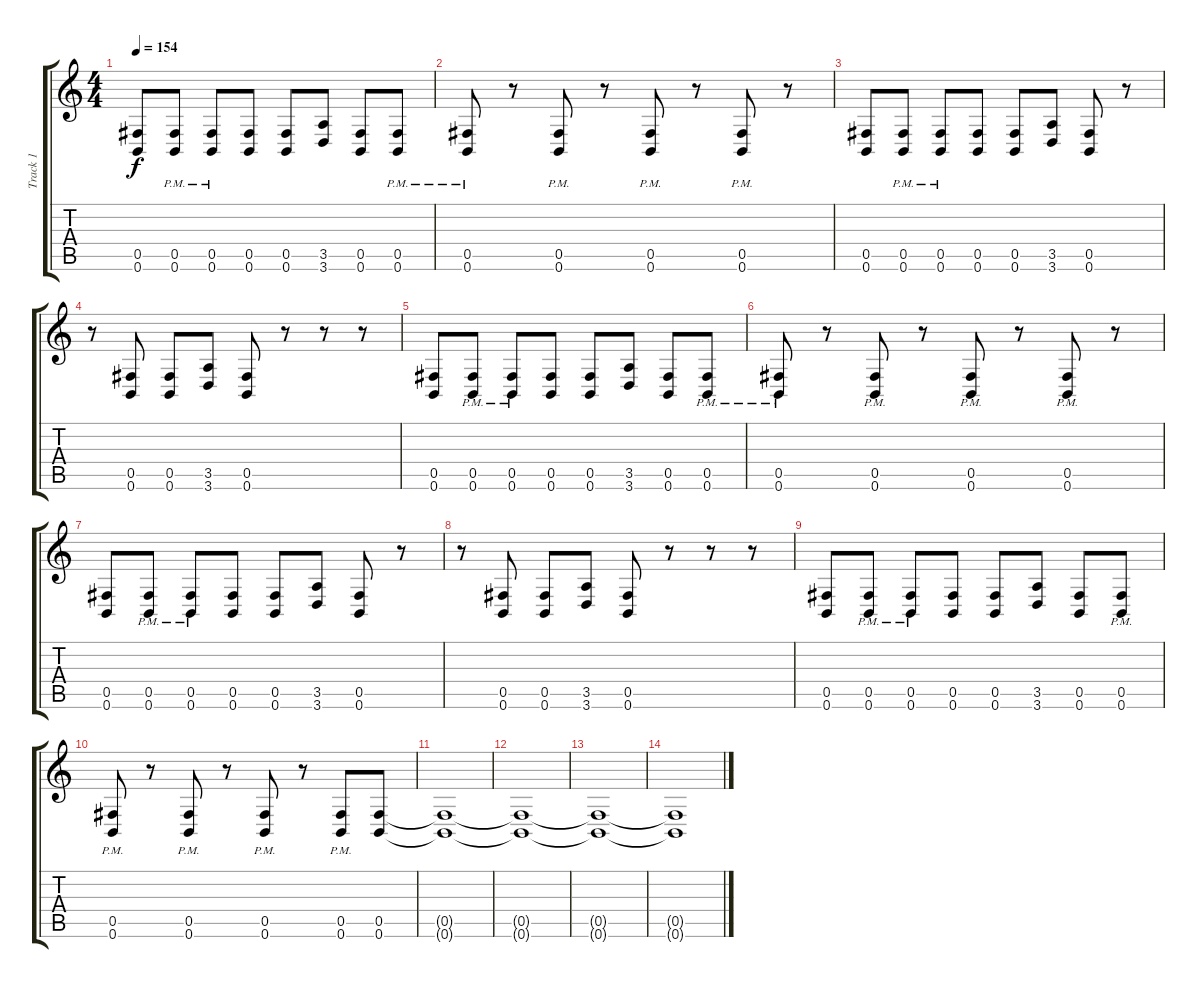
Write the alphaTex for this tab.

\track ("Track 1" "Track 1") {instrument distortionguitar}
\staff {score tabs}
\tuning (Db4 Ab3 E3 B2 Gb2 B1) {hide}
\ts (4 4)
\tempo 154
\clef g2
\ks c
(0.5 0.6).8{dy f} (0.5{pm} 0.6{pm}).8 (0.5{pm} 0.6{pm}).8 (0.5 0.6).8 (0.5 0.6).8 (3.5 3.6).8 (0.5 0.6).8 (0.5{pm} 0.6{pm}).8 |
(0.5{pm} 0.6{pm}).8 r.8 (0.5{pm} 0.6{pm}).8 r.8 (0.5{pm} 0.6{pm}).8 r.8 (0.5{pm} 0.6{pm}).8 r.8 |
(0.5 0.6).8 (0.5{pm} 0.6{pm}).8 (0.5{pm} 0.6{pm}).8 (0.5 0.6).8 (0.5 0.6).8 (3.5 3.6).8 (0.5 0.6).8 r.8 |
r.8 (0.5 0.6).8 (0.5 0.6).8 (3.5 3.6).8 (0.5 0.6).8 r.8 r.8 r.8 |
(0.5 0.6).8 (0.5{pm} 0.6{pm}).8 (0.5{pm} 0.6{pm}).8 (0.5 0.6).8 (0.5 0.6).8 (3.5 3.6).8 (0.5 0.6).8 (0.5{pm} 0.6{pm}).8 |
(0.5{pm} 0.6{pm}).8 r.8 (0.5{pm} 0.6{pm}).8 r.8 (0.5{pm} 0.6{pm}).8 r.8 (0.5{pm} 0.6{pm}).8 r.8 |
(0.5 0.6).8 (0.5{pm} 0.6{pm}).8 (0.5{pm} 0.6{pm}).8 (0.5 0.6).8 (0.5 0.6).8 (3.5 3.6).8 (0.5 0.6).8 r.8 |
r.8 (0.5 0.6).8 (0.5 0.6).8 (3.5 3.6).8 (0.5 0.6).8 r.8 r.8 r.8 |
(0.5 0.6).8 (0.5{pm} 0.6{pm}).8 (0.5{pm} 0.6{pm}).8 (0.5 0.6).8 (0.5 0.6).8 (3.5 3.6).8 (0.5 0.6).8 (0.5{pm} 0.6{pm}).8 |
(0.5{pm} 0.6{pm}).8 r.8 (0.5{pm} 0.6{pm}).8 r.8 (0.5{pm} 0.6{pm}).8 r.8 (0.5{pm} 0.6{pm}).8 (0.5 0.6).8 |
(0.5{t} 0.6{t}).1 |
(0.5{t} 0.6{t}).1 |
(0.5{t} 0.6{t}).1 |
(0.5{t} 0.6{t}).1
